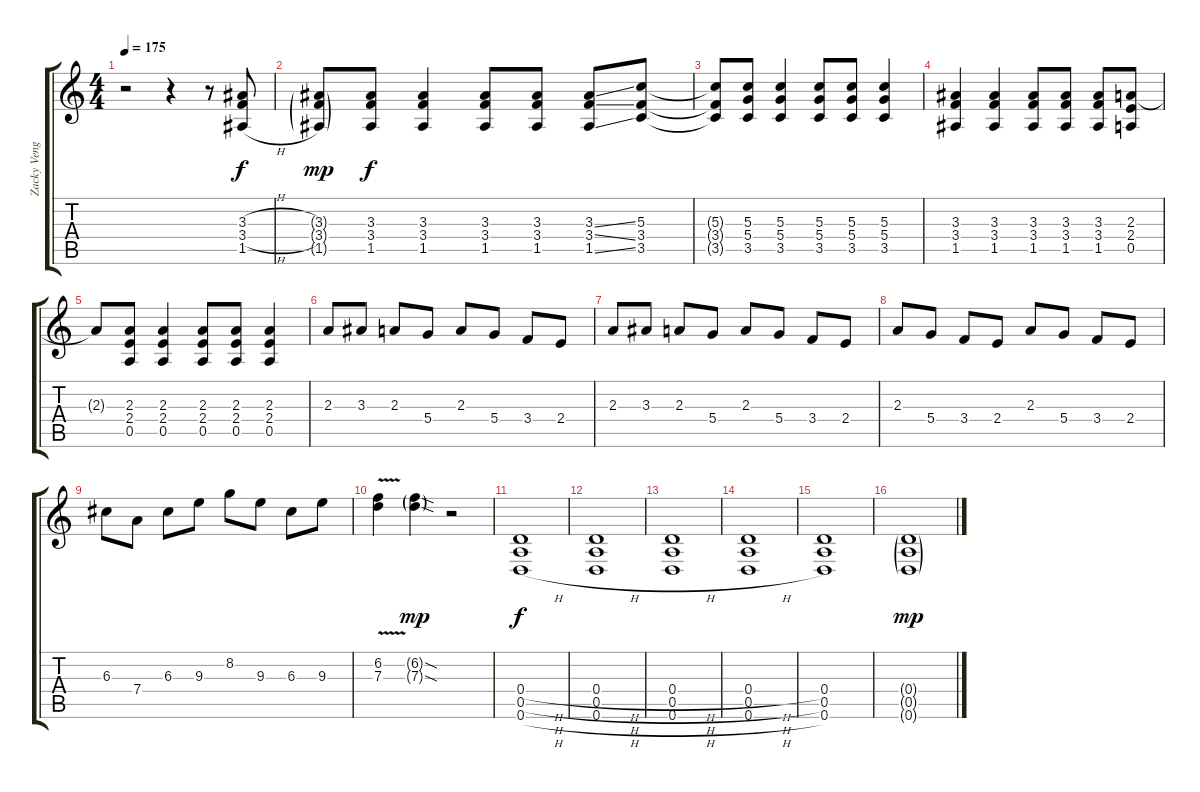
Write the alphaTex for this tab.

\track ("Zacky Vengeance" "Zacky Veng") {instrument distortionguitar}
\staff {score tabs}
\tuning (E4 B3 G3 D3 A2 D2) {hide}
\ts (4 4)
\tempo 175
\clef g2
\ks c
r.2{dy f} r.4 r.8 (3.3{h} 3.4{h} 1.5{h}).8 |
(3.3{g} 3.4{g} 1.5{g}).8{dy mp} (3.3 3.4 1.5).8{dy f} (3.3 3.4 1.5).4 (3.3 3.4 1.5).8 (3.3 3.4 1.5).8 (3.3{ss} 3.4{ss} 1.5{ss}).8 (5.3 3.4 3.5).8 |
(5.3{t} 3.4{t} 3.5{t}).8 (5.3 5.4 3.5).8 (5.3 5.4 3.5).4 (5.3 5.4 3.5).8 (5.3 5.4 3.5).8 (5.3 5.4 3.5).4 |
(3.3 3.4 1.5).4 (3.3 3.4 1.5).4 (3.3 3.4 1.5).8 (3.3 3.4 1.5).8 (3.3 3.4 1.5).8 (2.3 2.4 0.5).8 |
2.3{t}.8 (2.3 2.4 0.5).8 (2.3 2.4 0.5).4 (2.3 2.4 0.5).8 (2.3 2.4 0.5).8 (2.3 2.4 0.5).4 |
2.3.8 3.3.8 2.3.8 5.4.8 2.3.8 5.4.8 3.4.8 2.4.8 |
2.3.8 3.3.8 2.3.8 5.4.8 2.3.8 5.4.8 3.4.8 2.4.8 |
2.3.8 5.4.8 3.4.8 2.4.8 2.3.8 5.4.8 3.4.8 2.4.8 |
6.3.8 7.4.8 6.3.8 9.3.8 8.2.8 9.3.8 6.3.8 9.3.8 |
(6.2 7.3{v}).4 (6.2{sod g} 7.3{sod g}).4{dy mp} r.2 |
(0.4{h} 0.5{h} 0.6{h}).1{dy f} |
(0.4{h} 0.5{h} 0.6{h}).1 |
(0.4{h} 0.5{h} 0.6{h}).1 |
(0.4{h} 0.5{h} 0.6{h}).1 |
(0.4 0.5 0.6).1 |
(0.4{g} 0.5{g} 0.6{g}).1{dy mp}
